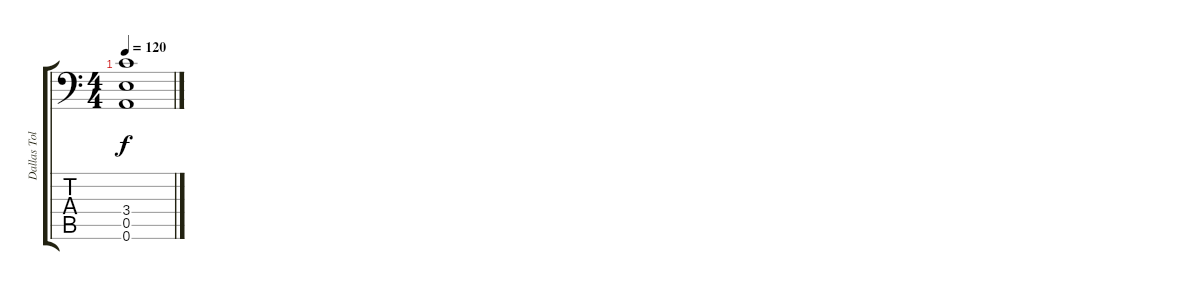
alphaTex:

\track ("Dallas Toler-Wade" "Dallas Tol") {instrument distortionguitar}
\staff {score tabs}
\tuning (B3 Gb3 D3 A2 E2 A1) {hide}
\ts (4 4)
\tempo 120
\clef f4
\ks c
(3.4{t} 0.5{t} 0.6{t}).1{dy f}
